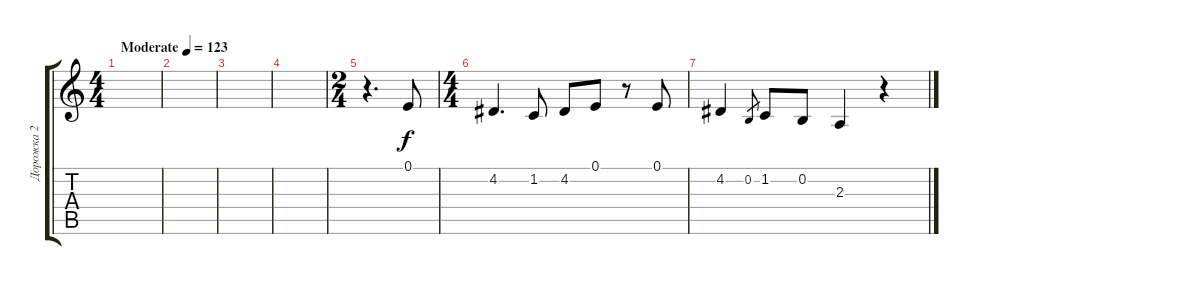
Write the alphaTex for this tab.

\track ("Дорожка 2" "Дорожка 2") {instrument churchorgan}
\staff {score tabs}
\tuning (E4 B3 G3 D3 A2 E2) {hide}
\ts (4 4)
\tempo (123 "Moderate")
\clef g2
\ks c
|
|
|
|
\ts (2 4)
r.4{d} 0.1.8 |
\ts (4 4)
4.2.4{d} 1.2.8 4.2.8 0.1.8 r.8 0.1.8 |
4.2.4 0.2.8{gr} 1.2.8 0.2.8 2.3.4 r.4
